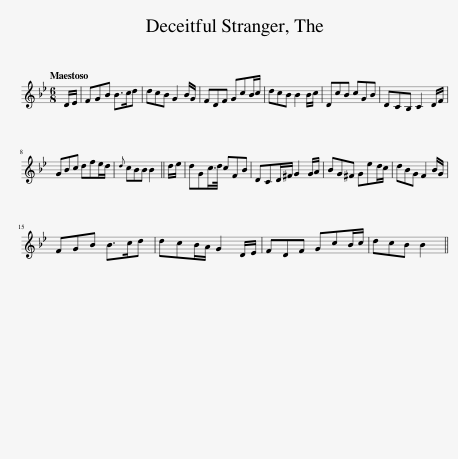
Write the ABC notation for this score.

X:1
L:1/8
Q:1/4=120
M:6/8
I:linebreak $
K:Bb
V:1 treble
V:1
 D/E/ | FGB B>cd | dcB G2 B/G/ | FDF GcB/c/ | dcB B2 B/c/ | %5
 DcB cGB | DCB, C2 D/F/ |$ GBc dfe/d/ |{d} cBB B2 || d/e/ | %10
 dGc/>d/ cFB | DCD/^F/ G2 G/A/ | BG^F Ged/c/ | dBG F2 B/G/ |$ FGB B>cd | %15
 dcB/A/ G2 D/E/ | FDF GcB/c/ | dcB B2 || %18
